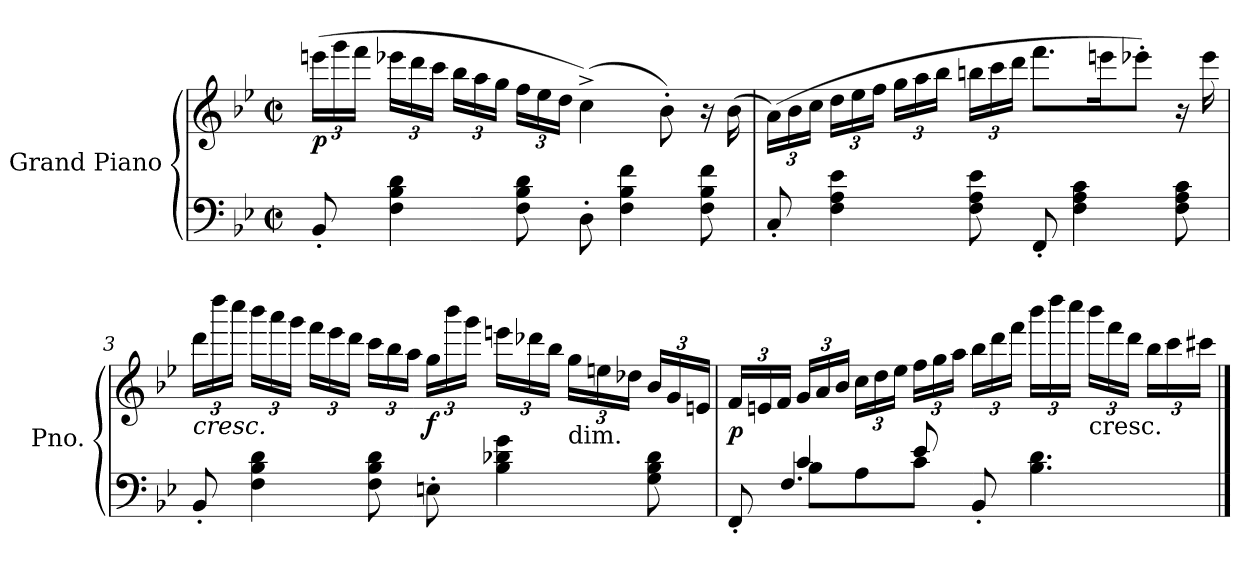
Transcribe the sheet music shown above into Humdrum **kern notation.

**kern	**kern	**dynam
*part1	*part1	*part1
*staff2	*staff1	*staff1/2
*I"Grand Piano	*	*
*I'Pno.	*	*
*clefF4	*clefG2	*
*k[b-e-]	*k[b-e-]	*
*M2/2	*M2/2	*
*met(c|)	*met(c|)	*
*MM91	*MM91	*
*	*Xbrackettup	*
=1	=1	=1
!	!	!LO:DY:b
8BB-'/	(>24eeen\LL	p
.	24ggg\	.
.	24fff\JJ	.
4F\ 4B-\ 4d\	24eee-X\LL	.
.	24ddd\	.
.	24ccc\JJ	.
.	24bb-\LL	.
.	24aa\	.
.	24gg\JJ	.
8F\ 8B-\ 8d\	24ff\LL	.
.	24ee-\	.
.	24dd\JJ	.
8D'\	(>4cc^\)	.
4F\ 4B-\ 4f\	.	.
.	8b-'\)	.
8F\ 8B-\ 8f\	16r	.
.	(>16b-\	.
!!LO:LB:g=z
=2	=2	=2
8C'/	(>24a\LL)	.
.	24b-\	.
.	24cc\JJ	.
4F\ 4A\ 4e-\	24dd\LL	.
.	24ee-\	.
.	24ff\JJ	.
.	24gg\LL	.
.	24aa\	.
.	24bb-\JJ	.
8F\ 8A\ 8e-\	24bbn\LL	.
.	24ccc\	.
.	24ddd\JJ	.
8FF'/	8.fff\L	.
4F\ 4A\ 4c\	.	.
.	16eeen\K	.
.	8eee-X'\J)	.
8F\ 8A\ 8c\	16r	.
.	16eee-\	.
!!LO:LB:g=z
=3	=3	=3
!	!	!LO:HP:b
8BB-'/	24ddd\LL	<
.	24dddd\	.
.	24cccc\JJ	.
4F\ 4B-\ 4d\	24bbb-\LL	.
.	24aaa\	.
.	24ggg\JJ	.
.	24fff\LL	.
.	24eee-\	.
.	24ddd\JJ	.
8F\ 8B-\ 8d\	24ccc\LL	.
.	24bb-\	.
.	24aa\JJ	.
!	!	!LO:DY:b
8En'\	24gg\LL	f
.	24bbb-\	.
.	24ggg\JJ	.
4B-\ 4d-X\ 4g\	24eeen\LL	.
.	24ddd-X\	.
.	24bb-\JJ	.
!	!LO:TX:b:t=dim.	!
.	24gg\LL	.
.	24een\	.
.	24dd-X\JJ	.
8G\ 8B-\ 8d-\	24b-/LL	.
.	24g/	.
.	24en/JJ	.
.	.	[
!!LO:LB:g=z
=4	=4	=4
*^	*	*
*	*^	*	*
!	!	!	!	!LO:DY:b
8FF'/	8ryy	8ryy	24f/LL	p
.	.	.	24en/	.
.	.	.	24f/JJ	.
4c/	8B-\L	4.F/	24g/LL	.
.	.	.	24a/	.
.	.	.	24b-/JJ	.
.	8A\	.	24cc\LL	.
.	.	.	24dd\	.
.	.	.	24ee-\JJ	.
8e-/	8c\J	.	24ff\LL	.
.	.	.	24gg\	.
.	.	.	24aa\JJ	.
8BB-'/	2ryy	2ryy	24bb-\LL	.
.	.	.	24ddd\	.
.	.	.	24fff\JJ	.
4.B-\ 4.d\	.	.	24bbb-\LL	.
.	.	.	24dddd\	.
.	.	.	24cccc\JJ	.
!	!	!	!LO:TX:b:t=cresc.	!
.	.	.	24bbb-\LL	.
.	.	.	24fff\	.
.	.	.	24ddd\JJ	.
.	.	.	24bb-\LL	.
.	.	.	24ccc\	.
.	.	.	24ccc#X\JJ	.
*v	*v	*v	*	*
==	==	==
*-	*-	*-
